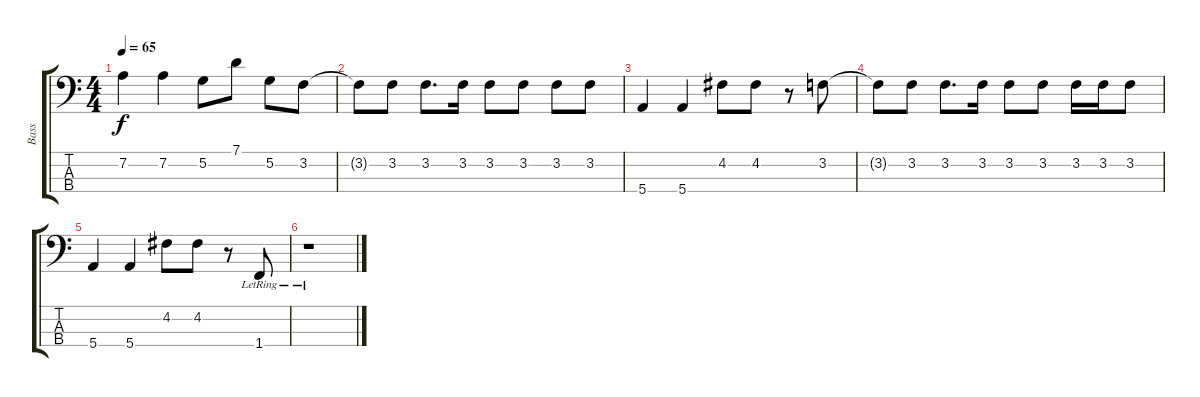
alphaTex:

\track ("Bass" "Bass") {instrument electricbassfinger}
\staff {score tabs}
\tuning (G2 D2 A1 E1) {hide}
\ts (4 4)
\tempo 65
\clef f4
\ks c
7.2.4{dy f} 7.2.4 5.2.8 7.1.8 5.2.8 3.2.8 |
3.2{t}.8 3.2.8 3.2.8{d} 3.2.16 3.2.8 3.2.8 3.2.8 3.2.8 |
5.4.4 5.4.4 4.2.8 4.2.8 r.8 3.2.8 |
3.2{t}.8 3.2.8 3.2.8{d} 3.2.16 3.2.8 3.2.8 3.2.16 3.2.16 3.2.8 |
5.4.4 5.4.4 4.2.8 4.2.8 r.8 1.4{lr}.8 |
r.1
